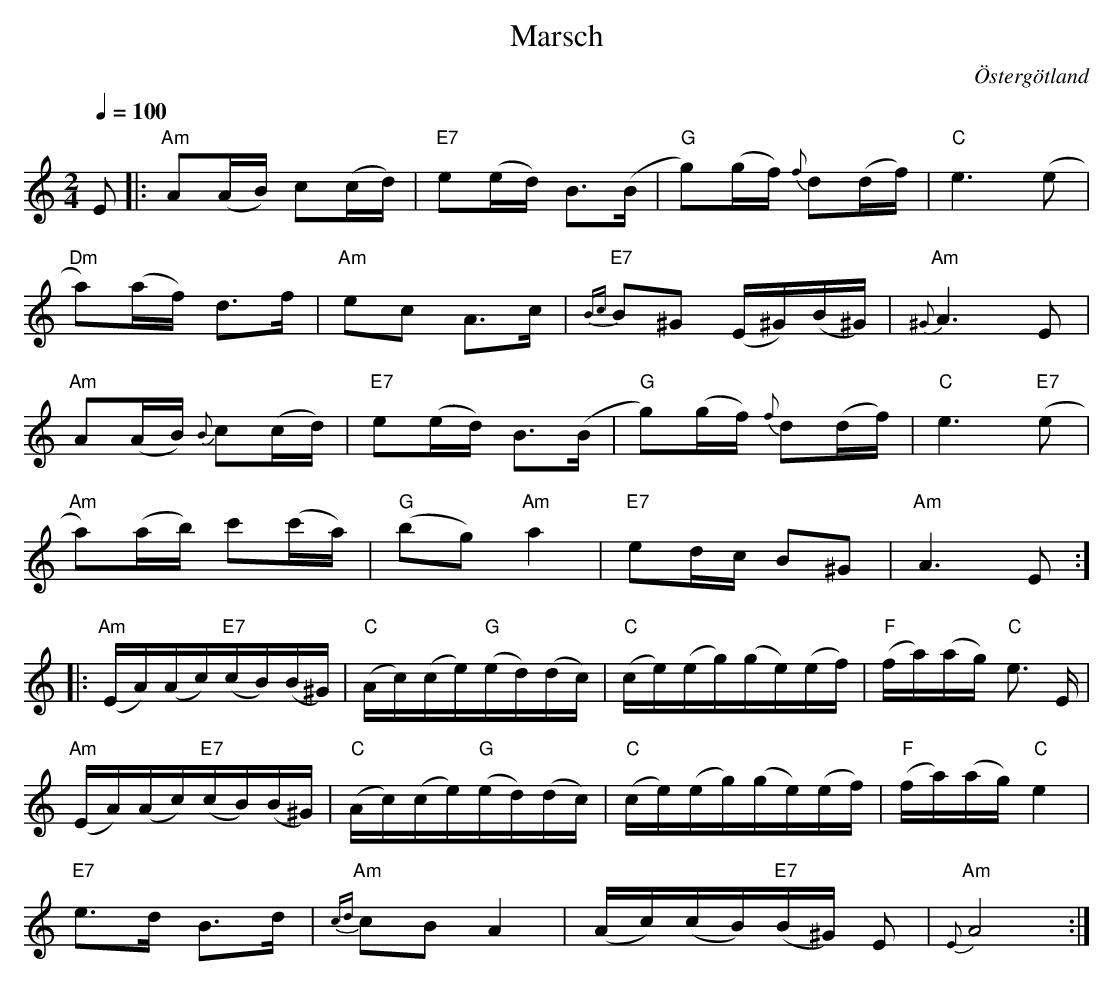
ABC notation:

X:1
T:Marsch
O:Östergötland
Q:1/4=100
M: 2/4
L: 1/16
K: Am
E2 |: "Am"A2(AB) c2(cd) | "E7"e2(ed) B3(B |"G" g2)(gf){f} d2(df) |"C" e6 (e2 |
"Dm"a2)(af) d3f | "Am"e2c2 A3c |"E7"{Bc} B2^G2 (E^G)(B^G)|"Am"{^G} A6 E2 |
"Am"A2(AB){B} c2(cd) | "E7"e2(ed) B3(B |"G" g2)(gf){f} d2(df) |"C" e6"E7" (e2 |
"Am"a2)(ab) c'2(c'a) |"G" (b2g2)"Am" a4 |"E7" e2dc B2^G2|"Am" A6 E2:]
|:"Am"(EA)(Ac)"E7"(cB)(B^G)|"C"(Ac)(ce)"G"(ed)(dc)|"C"(ce)(eg)(ge)(ef)|"F"(fa)(ag)"C" e3 E|
"Am"(EA)(Ac)"E7"(cB)(B^G)|"C"(Ac)(ce)"G"(ed)(dc)|"C"(ce)(eg)(ge)(ef)|"F"(fa)(ag)"C"e4|
"E7"e3d B3d |"Am"{cd} c2B2A4 | (Ac)(cB)"E7"(B^G) E2|"Am"{E} A8 :|
